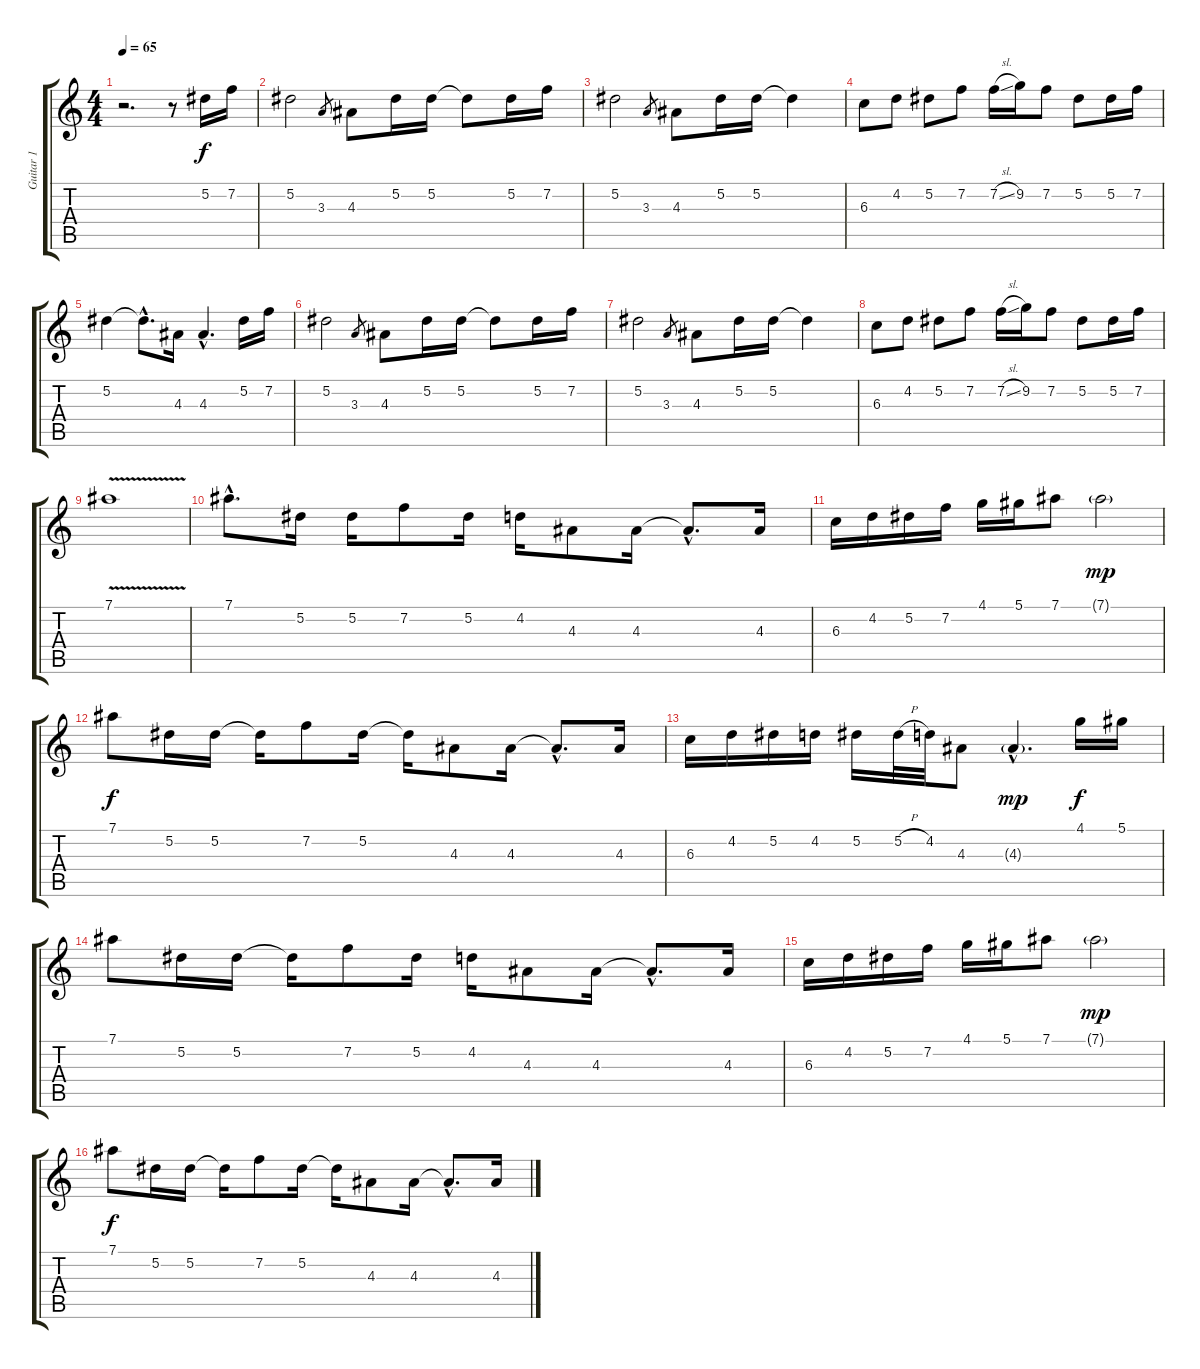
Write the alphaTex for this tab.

\track ("Guitar 1" "Guitar 1") {instrument acousticguitarsteel}
\staff {score tabs}
\tuning (Eb4 Bb3 Gb3 Db3 Ab2 Eb2) {hide}
\ts (4 4)
\tempo 65
\clef g2
\ks c
r.2{d dy f instrument acousticguitarsteel} r.8 5.2.16 7.2.16 |
5.2.2 3.3.8{gr} 4.3.8 5.2.16 5.2.16 5.2{t}.8 5.2.16 7.2.16 |
5.2.2 3.3.8{gr} 4.3.8 5.2.16 5.2.16 5.2{t}.4 |
6.3.8 4.2.8 5.2.8 7.2.8 7.2{sl}.16 9.2.16 7.2.8 5.2.8 5.2.16 7.2.16 |
5.2.4 5.2{hac t}.8{d} 4.3.16 4.3{hac}.4{d} 5.2.16 7.2.16 |
5.2.2 3.3.8{gr} 4.3.8 5.2.16 5.2.16 5.2{t}.8 5.2.16 7.2.16 |
5.2.2 3.3.8{gr} 4.3.8 5.2.16 5.2.16 5.2{t}.4 |
6.3.8 4.2.8 5.2.8 7.2.8 7.2{sl}.16 9.2.16 7.2.8 5.2.8 5.2.16 7.2.16 |
7.1{v}.1 |
7.1{hac}.8{d} 5.2.16 5.2.16 7.2.8 5.2.16 4.2.16 4.3.8 4.3.16 4.3{hac t}.8{d} 4.3.16 |
6.3.16 4.2.16 5.2.16 7.2.16 4.1.16 5.1.16 7.1.8 7.1{g}.2{dy mp} |
7.1.8{dy f} 5.2.16 5.2.16 5.2{t}.16 7.2.8 5.2.16 5.2{t}.16 4.3.8 4.3.16 4.3{hac t}.8{d} 4.3.16 |
6.3.16 4.2.16 5.2.16 4.2.16 5.2.16 5.2{h}.32 4.2.32 4.3.8 4.3{g hac}.4{d dy mp} 4.1.16{dy f} 5.1.16 |
7.1.8 5.2.16 5.2.16 5.2{t}.16 7.2.8 5.2.16 4.2.16 4.3.8 4.3.16 4.3{hac t}.8{d} 4.3.16 |
6.3.16 4.2.16 5.2.16 7.2.16 4.1.16 5.1.16 7.1.8 7.1{g}.2{dy mp} |
7.1.8{dy f} 5.2.16 5.2.16 5.2{t}.16 7.2.8 5.2.16 5.2{t}.16 4.3.8 4.3.16 4.3{hac t}.8{d} 4.3.16
